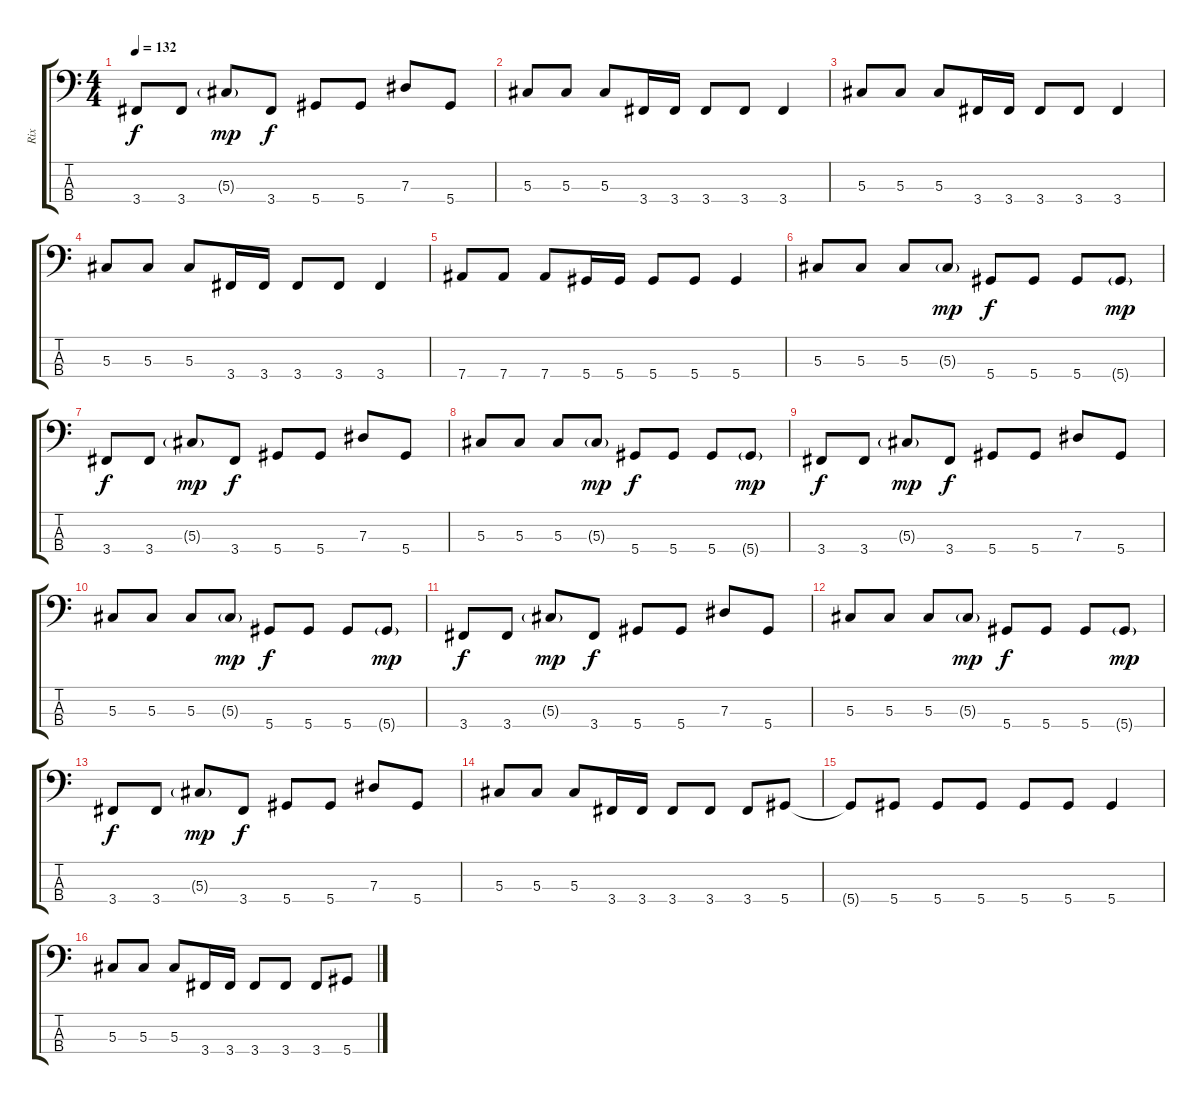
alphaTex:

\track ("Rix" "Rix") {instrument electricbasspick}
\staff {score tabs}
\tuning (Gb2 Db2 Ab1 Eb1) {hide}
\ts (4 4)
\tempo 132
\clef f4
\ks c
3.4.8{dy f} 3.4.8 5.3{g}.8{dy mp} 3.4.8{dy f} 5.4.8 5.4.8 7.3.8 5.4.8 |
5.3.8 5.3.8 5.3.8 3.4.16 3.4.16 3.4.8 3.4.8 3.4.4 |
5.3.8 5.3.8 5.3.8 3.4.16 3.4.16 3.4.8 3.4.8 3.4.4 |
5.3.8 5.3.8 5.3.8 3.4.16 3.4.16 3.4.8 3.4.8 3.4.4 |
7.4.8 7.4.8 7.4.8 5.4.16 5.4.16 5.4.8 5.4.8 5.4.4 |
5.3.8 5.3.8 5.3.8 5.3{g}.8{dy mp} 5.4.8{dy f} 5.4.8 5.4.8 5.4{g}.8{dy mp} |
3.4.8{dy f} 3.4.8 5.3{g}.8{dy mp} 3.4.8{dy f} 5.4.8 5.4.8 7.3.8 5.4.8 |
5.3.8 5.3.8 5.3.8 5.3{g}.8{dy mp} 5.4.8{dy f} 5.4.8 5.4.8 5.4{g}.8{dy mp} |
3.4.8{dy f} 3.4.8 5.3{g}.8{dy mp} 3.4.8{dy f} 5.4.8 5.4.8 7.3.8 5.4.8 |
5.3.8 5.3.8 5.3.8 5.3{g}.8{dy mp} 5.4.8{dy f} 5.4.8 5.4.8 5.4{g}.8{dy mp} |
3.4.8{dy f} 3.4.8 5.3{g}.8{dy mp} 3.4.8{dy f} 5.4.8 5.4.8 7.3.8 5.4.8 |
5.3.8 5.3.8 5.3.8 5.3{g}.8{dy mp} 5.4.8{dy f} 5.4.8 5.4.8 5.4{g}.8{dy mp} |
3.4.8{dy f} 3.4.8 5.3{g}.8{dy mp} 3.4.8{dy f} 5.4.8 5.4.8 7.3.8 5.4.8 |
5.3.8 5.3.8 5.3.8 3.4.16 3.4.16 3.4.8 3.4.8 3.4.8 5.4.8 |
5.4{t}.8 5.4.8 5.4.8 5.4.8 5.4.8 5.4.8 5.4.4 |
5.3.8 5.3.8 5.3.8 3.4.16 3.4.16 3.4.8 3.4.8 3.4.8 5.4.8
